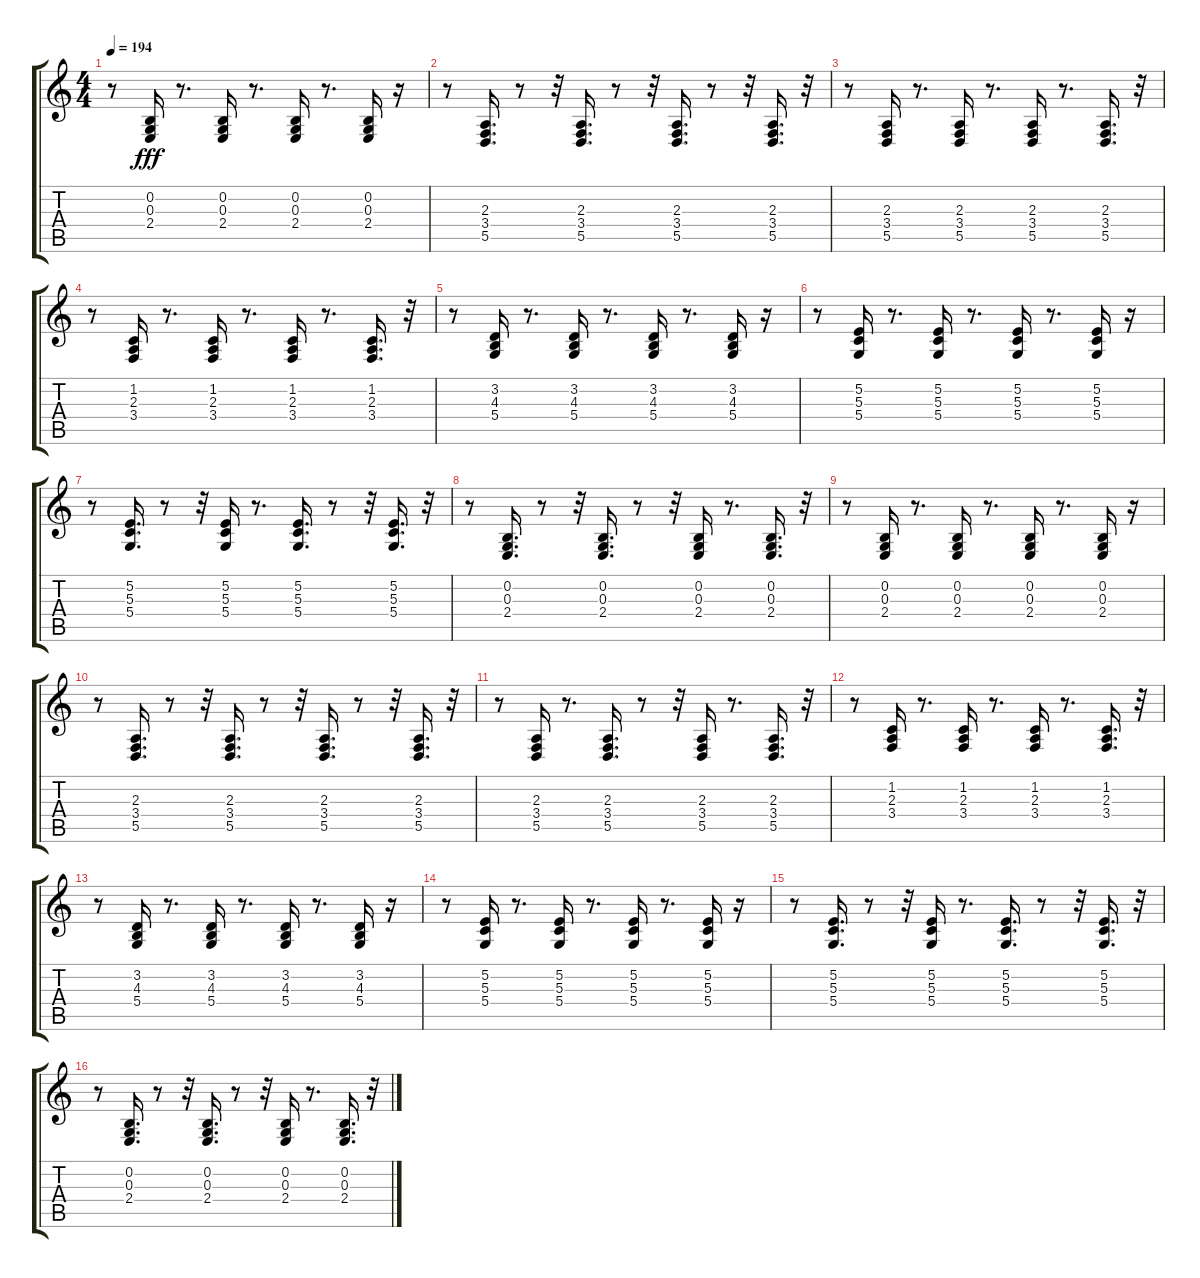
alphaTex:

\track "" {instrument percussiveorgan}
\staff {score tabs}
\tuning (E4 B3 G3 D3 A2 E2) {hide}
\ts (4 4)
\tempo 194
\clef g2
\ks c
r.8{dy fff} (0.2 0.3 2.4).16 r.8{d} (0.2 0.3 2.4).16 r.8{d} (0.2 0.3 2.4).16 r.8{d} (0.2 0.3 2.4).16 r.16 |
r.8 (2.3 3.4 5.5).16{d} r.8 r.32 (2.3 3.4 5.5).16{d} r.8 r.32 (2.3 3.4 5.5).16{d} r.8 r.32 (2.3 3.4 5.5).16{d} r.32 |
r.8 (2.3 3.4 5.5).16 r.8{d} (2.3 3.4 5.5).16 r.8{d} (2.3 3.4 5.5).16 r.8{d} (2.3 3.4 5.5).16{d} r.32 |
r.8 (1.2 2.3 3.4).16 r.8{d} (1.2 2.3 3.4).16 r.8{d} (1.2 2.3 3.4).16 r.8{d} (1.2 2.3 3.4).16{d} r.32 |
r.8 (3.2 4.3 5.4).16 r.8{d} (3.2 4.3 5.4).16 r.8{d} (3.2 4.3 5.4).16 r.8{d} (3.2 4.3 5.4).16 r.16 |
r.8 (5.2 5.3 5.4).16 r.8{d} (5.2 5.3 5.4).16 r.8{d} (5.2 5.3 5.4).16 r.8{d} (5.2 5.3 5.4).16 r.16 |
r.8 (5.2 5.3 5.4).16{d} r.8 r.32 (5.2 5.3 5.4).16 r.8{d} (5.2 5.3 5.4).16{d} r.8 r.32 (5.2 5.3 5.4).16{d} r.32 |
r.8 (0.2 0.3 2.4).16{d} r.8 r.32 (0.2 0.3 2.4).16{d} r.8 r.32 (0.2 0.3 2.4).16 r.8{d} (0.2 0.3 2.4).16{d} r.32 |
r.8 (0.2 0.3 2.4).16 r.8{d} (0.2 0.3 2.4).16 r.8{d} (0.2 0.3 2.4).16 r.8{d} (0.2 0.3 2.4).16 r.16 |
r.8 (2.3 3.4 5.5).16{d} r.8 r.32 (2.3 3.4 5.5).16{d} r.8 r.32 (2.3 3.4 5.5).16{d} r.8 r.32 (2.3 3.4 5.5).16{d} r.32 |
r.8 (2.3 3.4 5.5).16 r.8{d} (2.3 3.4 5.5).16{d} r.8 r.32 (2.3 3.4 5.5).16 r.8{d} (2.3 3.4 5.5).16{d} r.32 |
r.8 (1.2 2.3 3.4).16 r.8{d} (1.2 2.3 3.4).16 r.8{d} (1.2 2.3 3.4).16 r.8{d} (1.2 2.3 3.4).16{d} r.32 |
r.8 (3.2 4.3 5.4).16 r.8{d} (3.2 4.3 5.4).16 r.8{d} (3.2 4.3 5.4).16 r.8{d} (3.2 4.3 5.4).16 r.16 |
r.8 (5.2 5.3 5.4).16 r.8{d} (5.2 5.3 5.4).16 r.8{d} (5.2 5.3 5.4).16 r.8{d} (5.2 5.3 5.4).16 r.16 |
r.8 (5.2 5.3 5.4).16{d} r.8 r.32 (5.2 5.3 5.4).16 r.8{d} (5.2 5.3 5.4).16{d} r.8 r.32 (5.2 5.3 5.4).16{d} r.32 |
r.8 (0.2 0.3 2.4).16{d} r.8 r.32 (0.2 0.3 2.4).16{d} r.8 r.32 (0.2 0.3 2.4).16 r.8{d} (0.2 0.3 2.4).16{d} r.32
